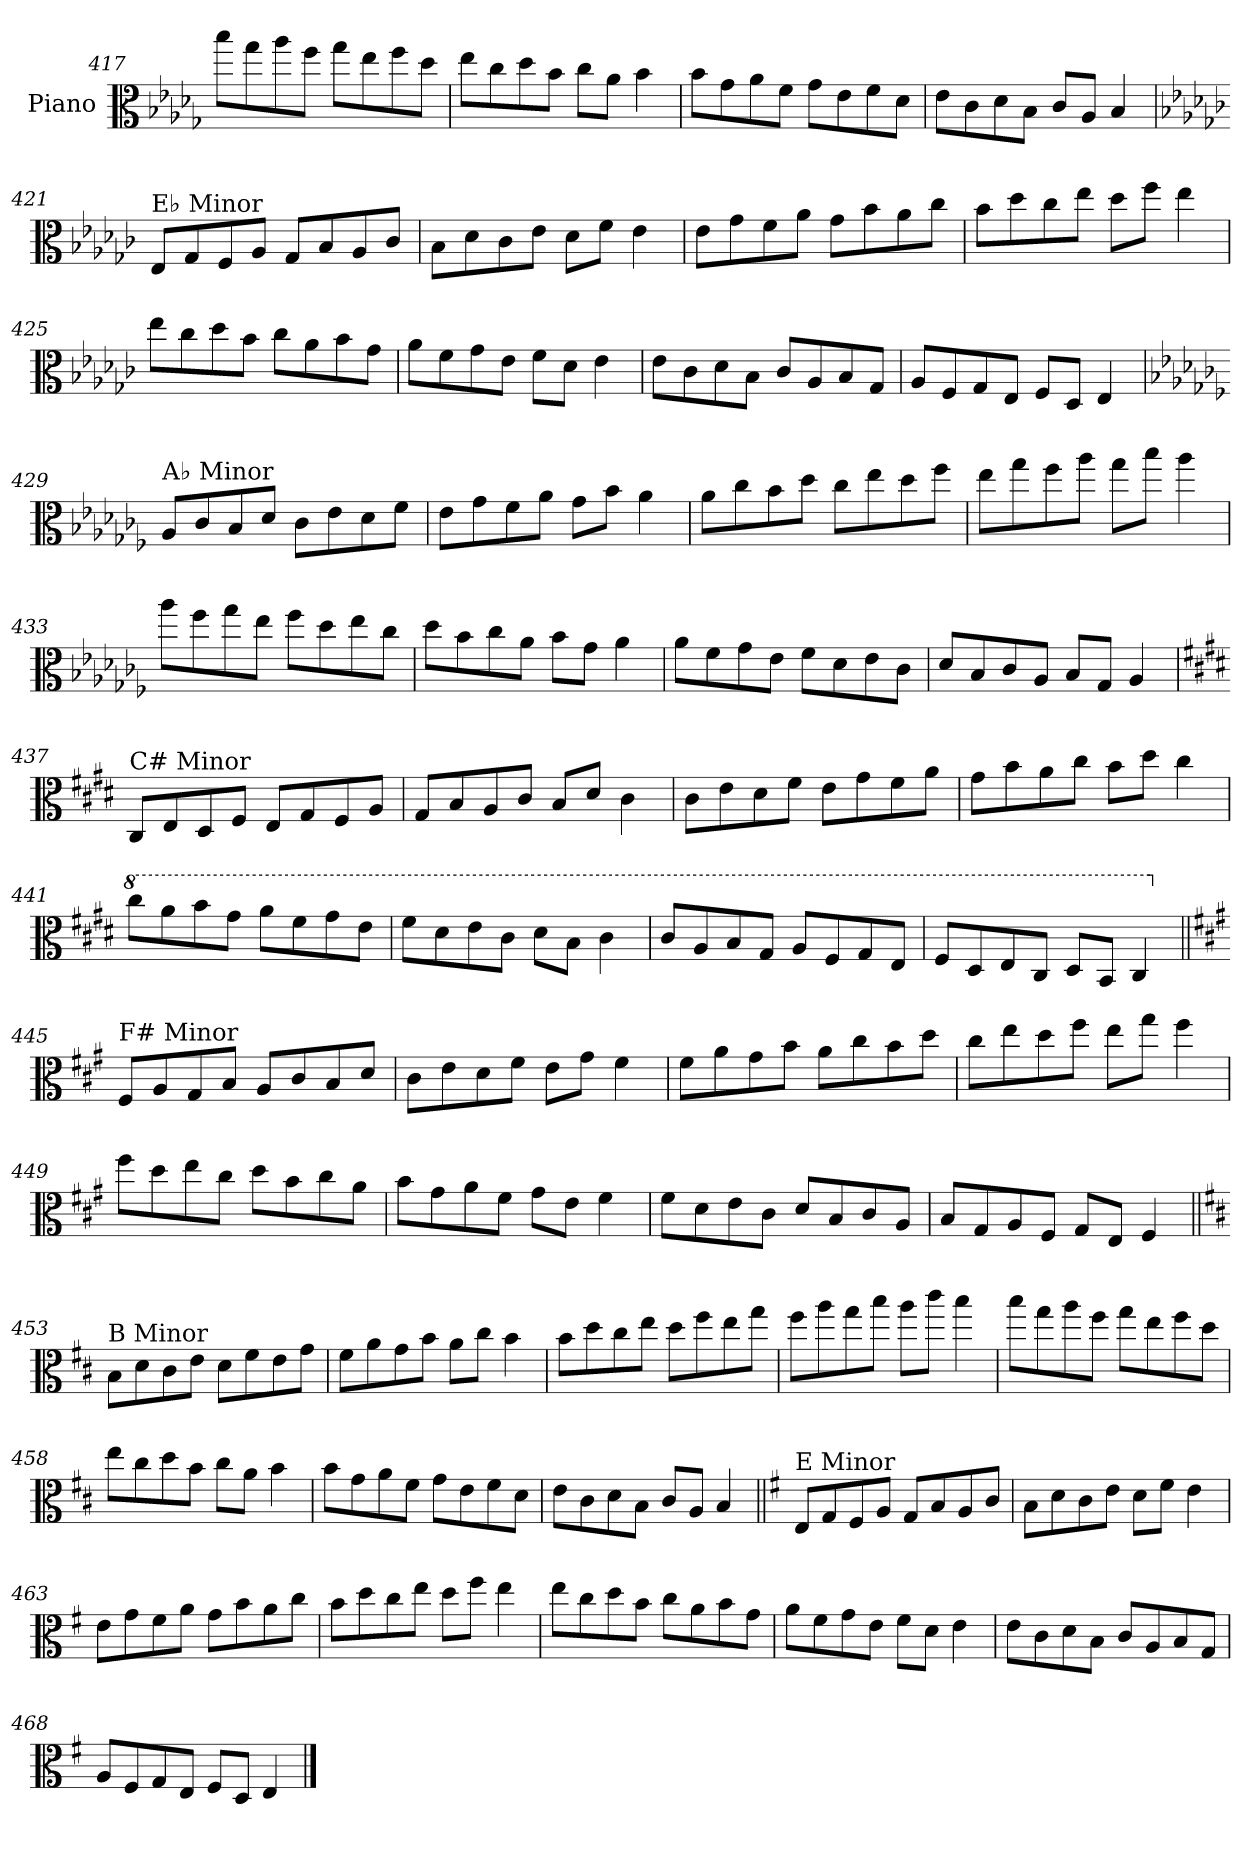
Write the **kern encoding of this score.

**kern
*part1
*staff1
*I"Piano
*I'Pno.
!!LO:LB:g=z
*clefC3
*k[b-e-a-d-g-]
=417
8bb-\L
8gg-\
8aa-\
8ff\J
8gg-\L
8ee-\
8ff\
8dd-\J
=418
8ee-\L
8cc\
8dd-\
8b-\J
8cc\L
8a-\J
4b-\
=419
8b-\L
8g-\
8a-\
8f\J
8g-\L
8e-\
8f\
8d-\J
=420
8e-\L
8c\
8d-\
8B-\J
8c/L
8A-/J
4B-/
!!LO:LB:g=z
=421
*k[b-e-a-d-g-c-]
!LO:TX:a:t=E♭ Minor
8E-/L
8G-/
8F/
8A-/J
8G-/L
8B-/
8A-/
8c-/J
=422
8B-\L
8d-\
8c-\
8e-\J
8d-\L
8f\J
4e-\
=423
8e-\L
8g-\
8f\
8a-\J
8g-\L
8b-\
8a-\
8cc-\J
=424
8b-\L
8dd-\
8cc-\
8ee-\J
8dd-\L
8ff\J
4ee-\
!!LO:LB:g=z
=425
8ee-\L
8cc-\
8dd-\
8b-\J
8cc-\L
8a-\
8b-\
8g-\J
=426
8a-\L
8f\
8g-\
8e-\J
8f\L
8d-\J
4e-\
=427
8e-\L
8c-\
8d-\
8B-\J
8c-/L
8A-/
8B-/
8G-/J
=428
8A-/L
8F/
8G-/
8E-/J
8F/L
8D-/J
4E-/
!!LO:LB:g=z
=429
*k[b-e-a-d-g-c-f-]
!LO:TX:a:t=A♭ Minor
8A-/L
8c-/
8B-/
8d-/J
8c-\L
8e-\
8d-\
8f-\J
=430
8e-\L
8g-\
8f-\
8a-\J
8g-\L
8b-\J
4a-\
=431
8a-\L
8cc-\
8b-\
8dd-\J
8cc-\L
8ee-\
8dd-\
8ff-\J
=432
8ee-\L
8gg-\
8ff-\
8aa-\J
8gg-\L
8bb-\J
4aa-\
!!LO:LB:g=z
=433
8aa-\L
8ff-\
8gg-\
8ee-\J
8ff-\L
8dd-\
8ee-\
8cc-\J
=434
8dd-\L
8b-\
8cc-\
8a-\J
8b-\L
8g-\J
4a-\
=435
8a-\L
8f-\
8g-\
8e-\J
8f-\L
8d-\
8e-\
8c-\J
=436
8d-/L
8B-/
8c-/
8A-/J
8B-/L
8G-/J
4A-/
!!LO:PB:g=z
=437
*k[f#c#g#d#]
!LO:TX:a:t=C# Minor
8C#/L
8E/
8D#/
8F#/J
8E/L
8G#/
8F#/
8A/J
=438
8G#/L
8B/
8A/
8c#/J
8B/L
8d#/J
4c#\
=439
8c#\L
8e\
8d#\
8f#\J
8e\L
8g#\
8f#\
8a\J
=440
8g#\L
8b\
8a\
8cc#\J
8b\L
8dd#\J
4cc#\
!!LO:LB:g=z
=441
*8va
8ccc#\L
8aa\
8bb\
8gg#\J
8aa\L
8ff#\
8gg#\
8ee\J
=442
8ff#\L
8dd#\
8ee\
8cc#\J
8dd#\L
8b\J
4cc#\
=443
8cc#/L
8a/
8b/
8g#/J
8a/L
8f#/
8g#/
8e/J
=444
8f#/L
8d#/
8e/
8c#/J
8d#/L
8B/J
4c#/
!!LO:LB:g=z
=445||
*k[f#c#g#]
*X8va
!LO:TX:a:t=F# Minor
8F#/L
8A/
8G#/
8B/J
8A/L
8c#/
8B/
8d/J
=446
8c#\L
8e\
8d\
8f#\J
8e\L
8g#\J
4f#\
=447
8f#\L
8a\
8g#\
8b\J
8a\L
8cc#\
8b\
8dd\J
=448
8cc#\L
8ee\
8dd\
8ff#\J
8ee\L
8gg#\J
4ff#\
!!LO:LB:g=z
=449
8ff#\L
8dd\
8ee\
8cc#\J
8dd\L
8b\
8cc#\
8a\J
=450
8b\L
8g#\
8a\
8f#\J
8g#\L
8e\J
4f#\
=451
8f#\L
8d\
8e\
8c#\J
8d/L
8B/
8c#/
8A/J
=452
8B/L
8G#/
8A/
8F#/J
8G#/L
8E/J
4F#/
!!LO:LB:g=z
=453||
*k[f#c#]
!LO:TX:a:t=B Minor
8B\L
8d\
8c#\
8e\J
8d\L
8f#\
8e\
8g\J
=454
8f#\L
8a\
8g\
8b\J
8a\L
8cc#\J
4b\
=455
8b\L
8dd\
8cc#\
8ee\J
8dd\L
8ff#\
8ee\
8gg\J
=456
8ff#\L
8aa\
8gg\
8bb\J
8aa\L
8ccc#\J
4bb\
!!LO:LB:g=z
=457
8bb\L
8gg\
8aa\
8ff#\J
8gg\L
8ee\
8ff#\
8dd\J
=458
8ee\L
8cc#\
8dd\
8b\J
8cc#\L
8a\J
4b\
=459
8b\L
8g\
8a\
8f#\J
8g\L
8e\
8f#\
8d\J
=460
8e\L
8c#\
8d\
8B\J
8c#/L
8A/J
4B/
!!LO:LB:g=z
=461||
*k[f#]
!LO:TX:a:t=E Minor
8E/L
8G/
8F#/
8A/J
8G/L
8B/
8A/
8c/J
=462
8B\L
8d\
8c\
8e\J
8d\L
8f#\J
4e\
=463
8e\L
8g\
8f#\
8a\J
8g\L
8b\
8a\
8cc\J
=464
8b\L
8dd\
8cc\
8ee\J
8dd\L
8ff#\J
4ee\
!!LO:LB:g=z
=465
8ee\L
8cc\
8dd\
8b\J
8cc\L
8a\
8b\
8g\J
=466
8a\L
8f#\
8g\
8e\J
8f#\L
8d\J
4e\
=467
8e\L
8c\
8d\
8B\J
8c/L
8A/
8B/
8G/J
=468
8A/L
8F#/
8G/
8E/J
8F#/L
8D/J
4E/
==
*-
